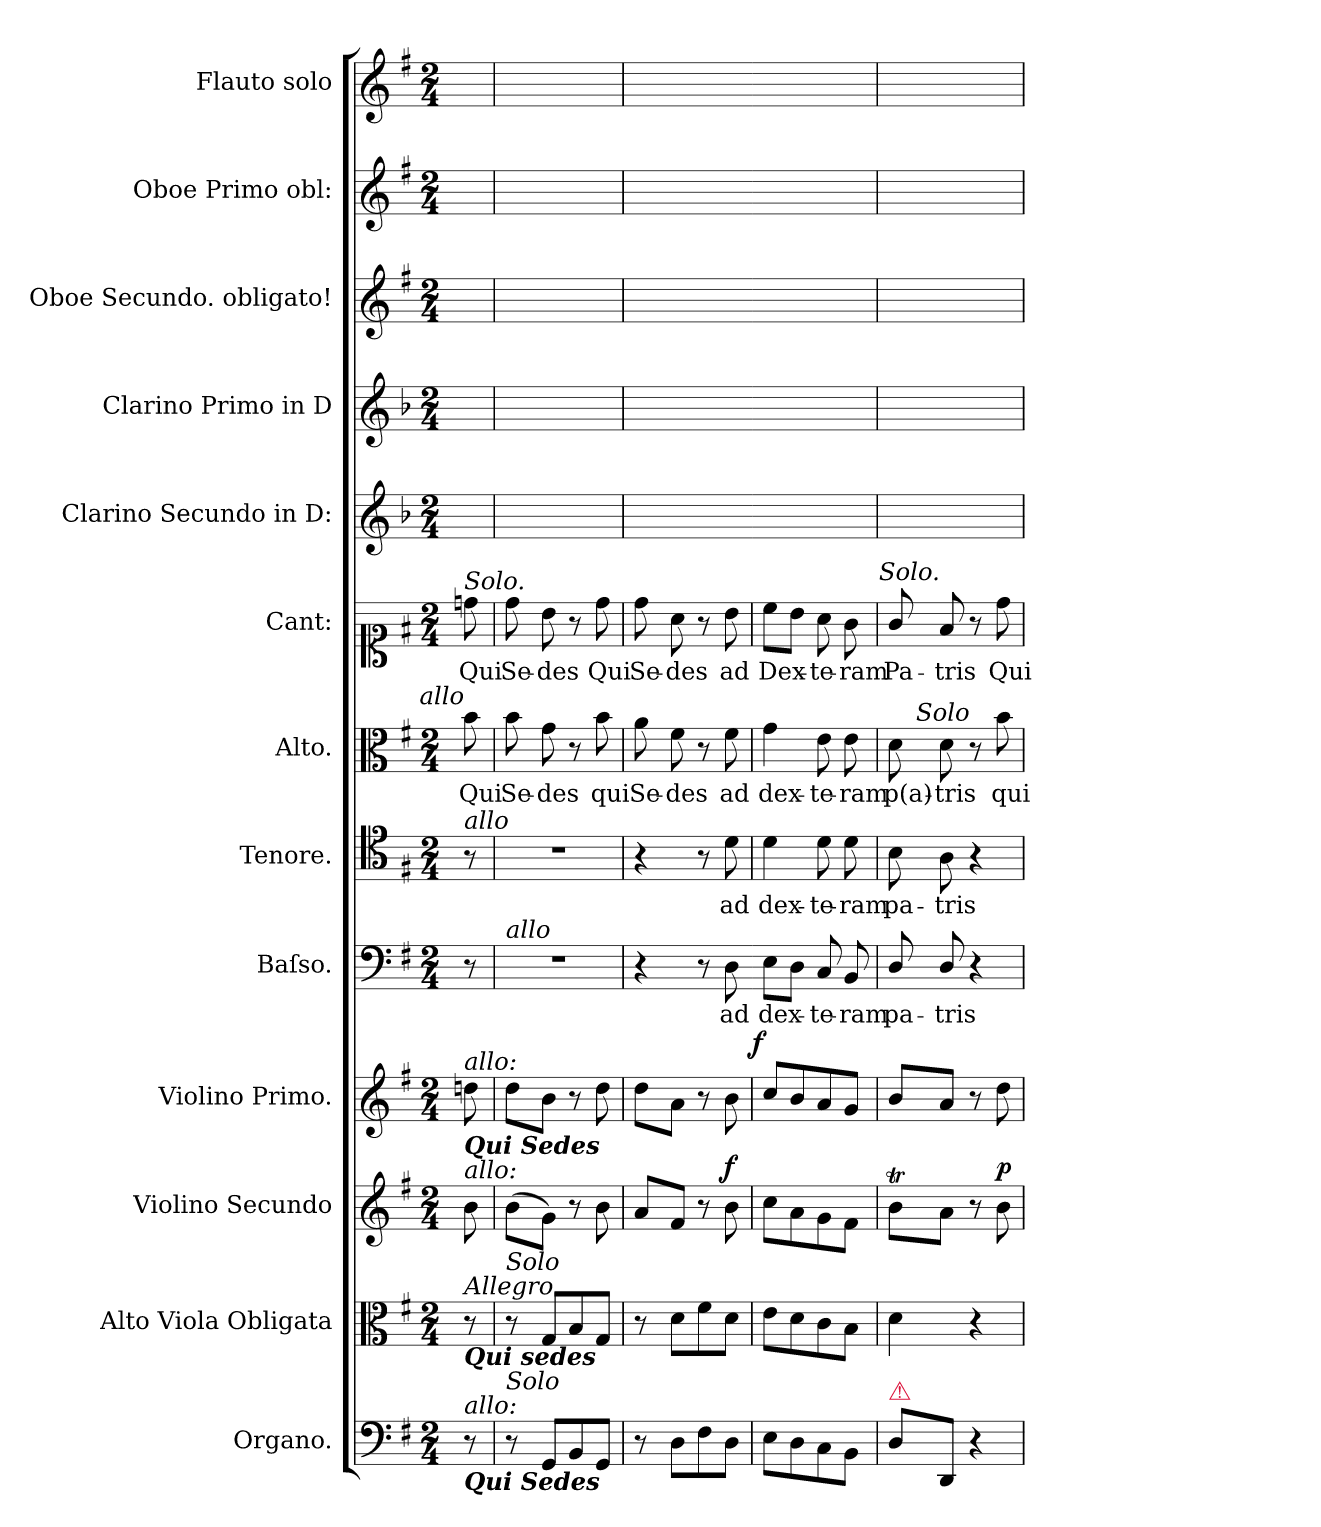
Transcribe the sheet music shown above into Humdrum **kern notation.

**kern	**kern	**kern	**dynam	**kern	**dynam	**kern	**text	**kern	**text	**kern	**text	**kern	**text	**kern	**kern	**kern	**kern	**kern
*part13	*part12	*part11	*part11	*part10	*part10	*part9	*part9	*part8	*part8	*part7	*part7	*part6	*part6	*part5	*part4	*part3	*part2	*part1
*staff13	*staff12	*staff11	*staff11	*staff10	*staff10	*staff9	*staff9	*staff8	*staff8	*staff7	*staff7	*staff6	*staff6	*staff5	*staff4	*staff3	*staff2	*staff1
*I"Organo.	*I"Alto Viola Obligata	*I"Violino Secundo	*	*I"Violino Primo.	*	*I"Baſso.	*	*I"Tenore.	*	*I"Alto.	*	*I"Cant:	*	*I"Clarino Secundo in D:	*I"Clarino Primo in D	*I"Oboe Secundo. obligato!	*I"Oboe Primo obl:	*I"Flauto solo
*I'org	*I'Vla	*I'vl 2	*	*I'vl 1	*	*I'B	*	*I'T	*	*I'A	*	*	*	*I'clno 2	*I'clno 1	*I'ob 2	*I'ob 1	*I'fl
*clefF4	*clefC3	*clefG2	*	*clefG2	*	*clefF4	*	*clefC4	*	*clefC3	*	*clefC1	*	*clefG2	*clefG2	*clefG2	*clefG2	*clefG2
*	*	*	*	*	*	*	*	*	*	*	*	*	*	*ITrd-1c-2	*ITrd-1c-2	*	*	*
*k[f#]	*k[f#]	*k[f#]	*	*k[f#]	*	*k[f#]	*	*k[f#]	*	*k[f#]	*	*k[f#]	*	*k[f#]	*k[f#]	*k[f#]	*k[f#]	*k[f#]
*G:	*G:	*	*	*	*	*G:	*	*	*	*	*	*	*	*G:	*G:	*G:	*G:	*G:
*M2/4	*M2/4	*M2/4	*	*M2/4	*	*M2/4	*	*M2/4	*	*M2/4	*	*M2/4	*	*M2/4	*M2/4	*M2/4	*M2/4	*M2/4
=	=	=	=	=	=	=	=	=	=	=	=	=	=	=	=	=	=	=
!	!	!	!	!	!	!	!	!	!	!	!	!LO:TX:a:i:t=Solo.	!	!	!	!	!	!
!	!	!	!	!	!	!	!	!	!	!LO:TX:a:i:rj:t=allo	!	!	!	!	!	!	!	!
!	!	!	!	!	!	!	!	!LO:TX:a:i:t=allo	!	!	!	!	!	!	!	!	!	!
!	!	!	!	!LO:TX:a:i:t=allo&colon;	!	!	!	!	!	!	!	!	!	!	!	!	!	!
!	!	!	!	!LO:TX:b:Bi:t=Qui Sedes	!	!	!	!	!	!	!	!	!	!	!	!	!	!
!	!	!LO:TX:a:i:t=allo&colon;	!	!	!	!	!	!	!	!	!	!	!	!	!	!	!	!
!	!LO:TX:a:i:t=Allegro	!	!	!	!	!	!	!	!	!	!	!	!	!	!	!	!	!
!	!LO:TX:b:Bi:t=Qui sedes	!	!	!	!	!	!	!	!	!	!	!	!	!	!	!	!	!
!LO:TX:a:i:t=allo&colon;	!	!	!	!	!	!	!	!	!	!	!	!	!	!	!	!	!	!
!LO:TX:b:Bi:t=Qui Sedes	!	!	!	!	!	!	!	!	!	!	!	!	!	!	!	!	!	!
8r	8r	8b\	.	8ddn\	.	8r	.	8r	.	8b\	Qui	8ddn\	Qui	8ryy	8ryy	8ryy	8ryy	8ryy
=260	=260	=260	=260	=260	=260	=260	=260	=260	=260	=260	=260	=260	=260	=260	=260	=260	=260	=260
!	!	!	!	!	!	!LO:TX:a:i:t=allo	!	!	!	!	!	!	!	!	!	!	!	!
!	!LO:TX:a:i:t=Solo	!	!	!	!	!	!	!	!	!	!	!	!	!	!	!	!	!
!LO:TX:a:i:t=Solo	!	!	!	!	!	!	!	!	!	!	!	!	!	!	!	!	!	!
8r	8r	(>8b\L	.	8dd\L	.	2r	.	2r	.	8b\	Se-	8dd\	Se-	2ryy	2ryy	2ryy	2ryy	2ryy
8GG/L	8G/L	8g\J)	.	8b\J	.	.	.	.	.	8g\	-des	8b\	-des	.	.	.	.	.
8BB/	8B/	8r	.	8r	.	.	.	.	.	8r	.	8r	.	.	.	.	.	.
!	!	!	!	!	!	!	!	!	!	!	!	!	!LO:LY:i	!	!	!	!	!
8GG/J	8G/J	8b\	.	8dd\	.	.	.	.	.	8b\	qui	8dd\	Qui	.	.	.	.	.
=261	=261	=261	=261	=261	=261	=261	=261	=261	=261	=261	=261	=261	=261	=261	=261	=261	=261	=261
!	!	!	!	!	!	!	!	!	!	!	!	!	!LO:LY:i	!	!	!	!	!
8r	8r	8a/L	.	8dd\L	.	4r	.	4r	.	8a\	Se-	8dd\	Se-	2ryy	2ryy	2ryy	2ryy	2ryy
!	!	!	!	!	!	!	!	!	!	!	!	!	!LO:LY:i	!	!	!	!	!
8D\L	8d\L	8f#/J	.	8a\J	.	.	.	.	.	8f#\	-des	8a\	-des	.	.	.	.	.
8F#\	8f#\	8r	.	8r	.	8r	.	8r	.	8r	.	8r	.	.	.	.	.	.
!	!	!	!LO:DY:a	!	!	!	!	!	!	!	!	!	!	!	!	!	!	!
8D\J	8d\J	8b\	f	8b\	.	8D\	ad	8d\	ad	8f#\	ad	8b\	ad	.	.	.	.	.
=262	=262	=262	=262	=262	=262	=262-	=262	=262	=262	=262	=262	=262	=262	=262	=262	=262	=262	=262
!	!	!	!	!	!LO:DY:a:rj	!	!	!	!	!	!	!	!	!	!	!	!	!
8E\L	8e\L	8cc\L	.	8cc/L	f	8E\L	dex-	4d\	dex-	4g\	dex-	8cc\L	Dex-	2ryy	2ryy	2ryy	2ryy	2ryy
8D\	8d\	8a\	.	8b/	.	8D\J	.	.	.	.	.	8b\J	.	.	.	.	.	.
8C\	8c\	8g\	.	8a/	.	8C/	-te-	8d\	-te-	8e\	-te-	8a\	-te-	.	.	.	.	.
8BB\J	8B\J	8f#\J	.	8g/J	.	8BB/	-ram	8d\	-ram	8e\	-ram	8g\	-ram	.	.	.	.	.
=263	=263	=263	=263	=263	=263	=263	=263	=263	=263	=263	=263	=263	=263	=263	=263	=263	=263	=263
!LO:TX:a:color=crimson:t=⚠	!	!	!	!	!	!	!	!	!	!	!	!	!	!	!	!	!	!
8D\L	4d\	8bt\L	.	8b/L	.	8D/	pa-	8B\	pa-	8d\	p(a)-	8g/	Pa-	2ryy	2ryy	2ryy	2ryy	2ryy
!	!	!	!	!	!	!	!	!	!	!	!	!LO:TX:a:i:rj:t=Solo.	!	!	!	!	!	!
8DD/J	.	8a\J	.	8a/J	.	8D/	-tris	8A\	-tris	8d\	-tris	8f#/	-tris	.	.	.	.	.
!	!	!	!	!	!	!	!	!	!	!LO:TX:a:i:rj:t=Solo	!	!	!	!	!	!	!	!
4r	4r	8r	.	8r	.	4r	.	4r	.	8r	.	8r	.	.	.	.	.	.
!	!	!	!LO:DY:a	!	!	!	!	!	!	!	!	!	!	!	!	!	!	!
.	.	8b\	p	8dd\	.	.	.	.	.	8b\	qui	8dd\	Qui	.	.	.	.	.
=	=	=	=	=	=	=	=	=	=	=	=	=	=	=	=	=	=	=
*-	*-	*-	*-	*-	*-	*-	*-	*-	*-	*-	*-	*-	*-	*-	*-	*-	*-	*-
